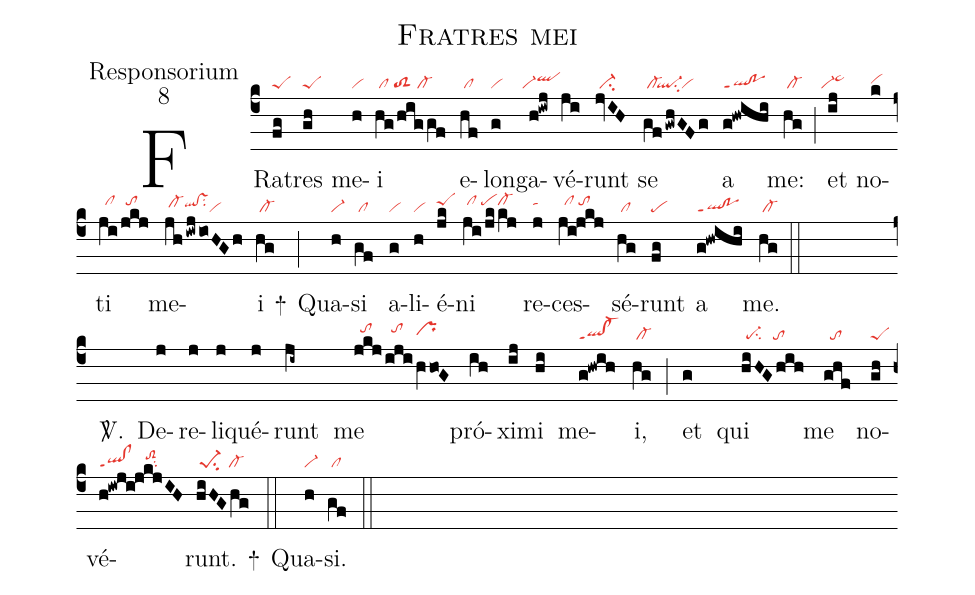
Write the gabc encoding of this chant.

name:Fratres mei;
office-part:Responsorium;
mode:8;
nabc-lines:1;
%%
(c4)
FRa(fg|peS)tres(gh|peS) me(h|vi)i(hg/higgf|/cl/toS2/cl-)
e(hf|/cl)lon(g|vi)ga(h!iwj|``vi-qlhi)vé(ji)runt(jvIH|/ci-) se(gf/gwhGFg|/cl-``ql-su2```vi) a(g!hwihi|ql!poppt1) me:(hg|/cl-) (;)
et(ij|``vi-pe~hi) no(k|vihh)ti(ji/jkj|//clhi///tohi) me(jh/iwjioHGh|/cl-hhqlhh!vshhsu2vi)i(hg|/cl-) +(;)
Qua(h|vi-)si(gf|/cl) a(g|vi)li(h|vi)é(jk|peShi)ni(ji/jkkj|/clhi/pehicl-hi)
re(j|tahi)ces(ji!jkj|//clhi/tohi)sé(hg|/cl)runt(fg|pe) a(g!hwihi|ql!poppt1) me.(hg|/cl-) (::Z)
<sp>V/</sp>.() De(j)re(j)li(j)qué(j)runt(ji~) me(jkj|//tohi|/iji|//tohi|/hVho!G|prhh) pró(ih)xi(ij)mi(hi) me(g!hwih|ql!cl-ppt1)i,(hg|/cl-) (;)
et(g) qui(hiHGhih|/pe-su2///to) me(ghf|//to) no(gh|peS)vé(h!iwji!jkjIH|ql!clppt1///toS2hisu2)runt.(hiHGhg|/pe-1su2//cl-) +(::)
Qua(h|vi-)si.(gf|/cl) (::)
